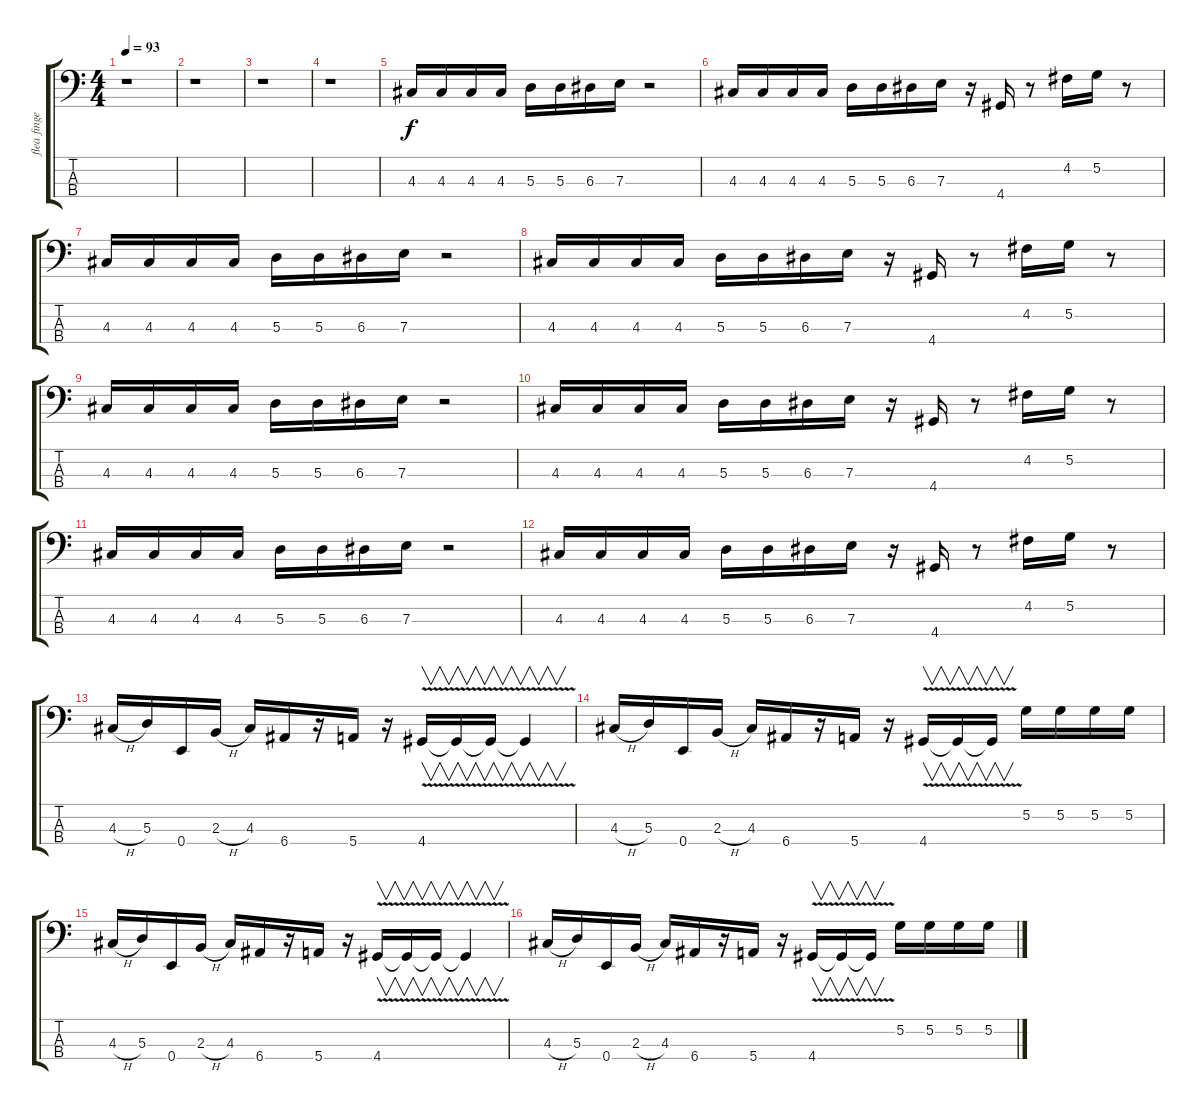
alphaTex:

\track ("flea finger" "flea finge") {instrument electricbassfinger}
\staff {score tabs}
\tuning (G2 D2 A1 E1) {hide}
\ts (4 4)
\tempo 93
\clef f4
\ks c
r.1{dy f} |
r.1 |
r.1 |
r.1 |
4.3.16 4.3.16 4.3.16 4.3.16 5.3.16 5.3.16 6.3.16 7.3.16 r.2 |
4.3.16 4.3.16 4.3.16 4.3.16 5.3.16 5.3.16 6.3.16 7.3.16 r.16 4.4.16 r.8 4.2.16 5.2.16 r.8 |
4.3.16 4.3.16 4.3.16 4.3.16 5.3.16 5.3.16 6.3.16 7.3.16 r.2 |
4.3.16 4.3.16 4.3.16 4.3.16 5.3.16 5.3.16 6.3.16 7.3.16 r.16 4.4.16 r.8 4.2.16 5.2.16 r.8 |
4.3.16 4.3.16 4.3.16 4.3.16 5.3.16 5.3.16 6.3.16 7.3.16 r.2 |
4.3.16 4.3.16 4.3.16 4.3.16 5.3.16 5.3.16 6.3.16 7.3.16 r.16 4.4.16 r.8 4.2.16 5.2.16 r.8 |
4.3.16 4.3.16 4.3.16 4.3.16 5.3.16 5.3.16 6.3.16 7.3.16 r.2 |
4.3.16 4.3.16 4.3.16 4.3.16 5.3.16 5.3.16 6.3.16 7.3.16 r.16 4.4.16 r.8 4.2.16 5.2.16 r.8 |
4.3{h}.16 5.3.16 0.4.16 2.3{h}.16 4.3.16 6.4.16 r.16 5.4.16 r.16 4.4{v}.16{v} 4.4{v t}.16{v} 4.4{v t}.16{v} 4.4{v t}.4{v} |
4.3{h}.16 5.3.16 0.4.16 2.3{h}.16 4.3.16 6.4.16 r.16 5.4.16 r.16 4.4{v}.16{v} 4.4{v t}.16{v} 4.4{v t}.16{v} 5.2.16 5.2.16 5.2.16 5.2.16 |
4.3{h}.16 5.3.16 0.4.16 2.3{h}.16 4.3.16 6.4.16 r.16 5.4.16 r.16 4.4{v}.16{v} 4.4{v t}.16{v} 4.4{v t}.16{v} 4.4{v t}.4{v} |
4.3{h}.16 5.3.16 0.4.16 2.3{h}.16 4.3.16 6.4.16 r.16 5.4.16 r.16 4.4{v}.16{v} 4.4{v t}.16{v} 4.4{v t}.16{v} 5.2.16 5.2.16 5.2.16 5.2.16
